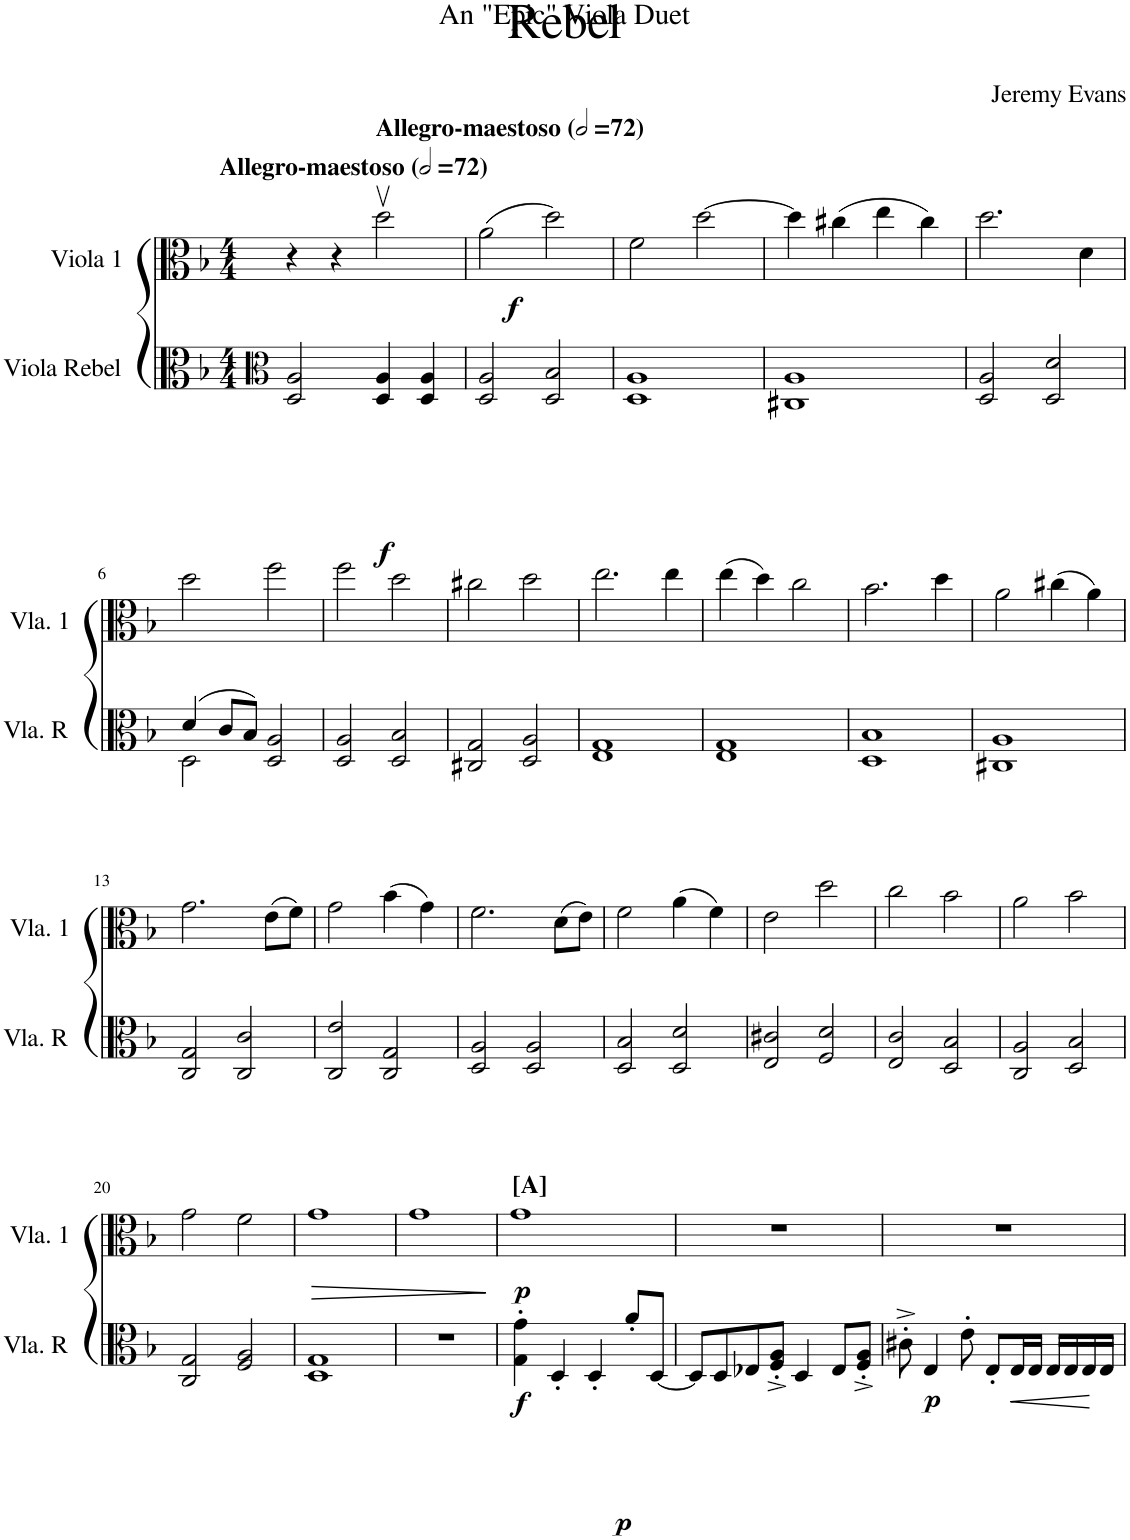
**kern	**dynam	**kern	**dynam
*part2	*part2	*part1	*part1
*staff2	*staff2	*staff1	*staff1
*I"Viola Rebel	*	*I"Viola 1	*
*I'Vla. R	*	*I'Vla. 1	*
*clefC3	*	*clefC3	*
*k[b-]	*	*k[b-]	*
*M4/4	*	*M4/4	*
*MM144	*	*MM144	*
=1	=1	=1	=1
!	!	!LO:TX:a:B:t=Allegro-maestoso	!
!	!LO:DY:b	!	!
2D/ 2A/	f	4r	.
.	.	4r	.
*	*	*MM144	*
!	!	!LO:TX:a:B:t=Allegro-maestoso	!
!	!	!	!LO:DY:b
4D/ 4A/	.	2ddv\	f
4D/ 4A/	.	.	.
=2	=2	=2	=2
2D/ 2A/	.	(2a\	.
2D/ 2B-/	.	2dd\)	.
=3	=3	=3	=3
1D 1A	.	2f\	.
.	.	[2dd\	.
=4	=4	=4	=4
1C#X 1A	.	4dd\]	.
.	.	(4cc#X\	.
.	.	4ee\	.
.	.	4cc#\)	.
=5	=5	=5	=5
2D/ 2A/	.	2.dd\	.
2D/ 2d/	.	.	.
.	.	4d\	.
!!LO:LB:g=z
=6	=6	=6	=6
*^	*	*	*
(4d/	2D\	.	2dd\	.
8c/L	.	.	.	.
8B-/J)	.	.	.	.
2D/ 2A/	2ryy	.	2ff\	.
*v	*v	*	*	*
=7	=7	=7	=7
2D/ 2A/	.	2ff\	.
2D/ 2B-/	.	2dd\	.
=8	=8	=8	=8
2C#X/ 2G/	.	2cc#X\	.
2D/ 2A/	.	2dd\	.
=9	=9	=9	=9
1E 1G	.	2.ee\	.
.	.	4ee\	.
=10	=10	=10	=10
1E 1G	.	(4ee\	.
.	.	4dd\)	.
.	.	2cc\	.
=11	=11	=11	=11
1D 1B-	.	2.b-\	.
.	.	4dd\	.
=12	=12	=12	=12
1C#X 1A	.	2a\	.
.	.	(4cc#X\	.
.	.	4a\)	.
!!LO:LB:g=z
=13	=13	=13	=13
2C/ 2G/	.	2.g\	.
2C/ 2c/	.	.	.
.	.	(8e\L	.
.	.	8f\J)	.
=14	=14	=14	=14
2C/ 2e/	.	2g\	.
2C/ 2G/	.	(4b-\	.
.	.	4g\)	.
=15	=15	=15	=15
2D/ 2A/	.	2.f\	.
2D/ 2A/	.	.	.
.	.	(8d\L	.
.	.	8e\J)	.
=16	=16	=16	=16
2D/ 2B-/	.	2f\	.
2D/ 2d/	.	(4a\	.
.	.	4f\)	.
=17	=17	=17	=17
2E/ 2c#X/	.	2e\	.
2F/ 2d/	.	2dd\	.
=18	=18	=18	=18
2E/ 2c/	.	2cc\	.
2D/ 2B-/	.	2b-\	.
=19	=19	=19	=19
2C/ 2A/	.	2a\	.
2D/ 2B-/	.	2b-\	.
!!LO:LB:g=z
=20	=20	=20	=20
2C/ 2G/	.	2g\	.
2F/ 2A/	.	2f\	.
=21	=21	=21	=21
!	!	!	!LO:HP:b
1D 1G	.	1g	>
=22	=22	=22	=22
1r	.	1g	.
.	.	.	]
=23	=23	=23	=23
!	!	!LO:TX:a:B:t=[A]	!
!	!LO:DY:b	!	!LO:DY:b
4G\' 4g\'	f	1g	p
!	!LO:DY:b	!	!
4D'/	p	.	.
4D'/	.	.	.
8a'/L	.	.	.
[8D/J	.	.	.
=24	=24	=24	=24
8D/L]	.	1r	.
8D/	.	.	.
8E-X/	.	.	.
8F/'^ 8A/'^J	.	.	.
4D/	.	.	.
8E-/L	.	.	.
8F/'^ 8A/'^J	.	.	.
=25	=25	=25	=25
8c#X'^\	.	1r	.
!	!LO:DY:b	!	!
4E/	p	.	.
8e'\	.	.	.
8E'/L	.	.	.
!	!LO:HP:b	!	!
16E/L	<	.	.
16E/JJ	.	.	.
16E/LL	.	.	.
16E/	.	.	.
16E/	.	.	.
16E/JJ	[	.	.
=	=	=	=
*-	*-	*-	*-
